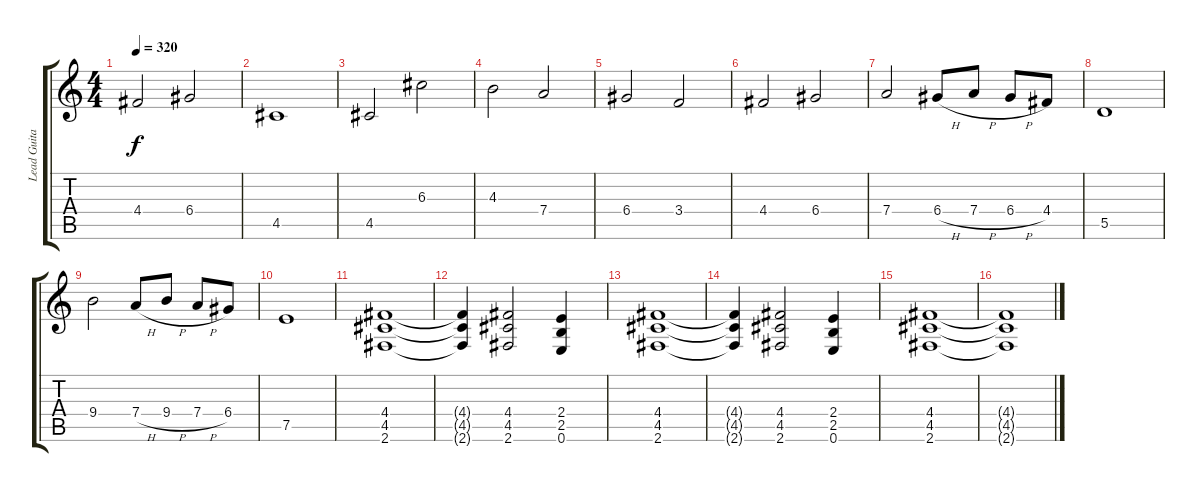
\track ("Lead Guitar" "Lead Guita") {instrument distortionguitar}
\staff {score tabs}
\tuning (E4 B3 G3 D3 A2 E2) {hide}
\ts (4 4)
\tempo 320
\clef g2
\ks c
4.4.2{dy f} 6.4.2 |
4.5.1 |
4.5.2 6.3.2 |
4.3.2 7.4.2 |
6.4.2 3.4.2 |
4.4.2 6.4.2 |
7.4.2 6.4{h}.8 7.4{h}.8 6.4{h}.8 4.4.8 |
5.5.1 |
9.4.2 7.4{h}.8 9.4{h}.8 7.4{h}.8 6.4.8 |
7.5.1 |
(4.4 4.5 2.6).1 |
(4.4{t} 4.5{t} 2.6{t}).4 (4.4 4.5 2.6).2 (2.4 2.5 0.6).4 |
(4.4 4.5 2.6).1 |
(4.4{t} 4.5{t} 2.6{t}).4 (4.4 4.5 2.6).2 (2.4 2.5 0.6).4 |
(4.4 4.5 2.6).1 |
(4.4{t} 4.5{t} 2.6{t}).1
